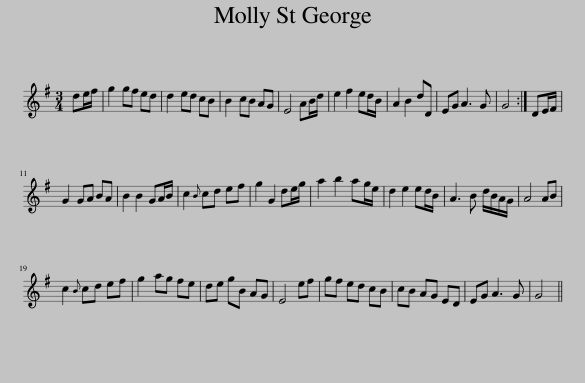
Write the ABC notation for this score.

X:1
L:1/8
M:3/4
I:linebreak $
K:G
V:1 treble
V:1
 de/f/ | g2 gf ed | d2 ed cB | B2 cB AG | E4 AB/d/ | %5
 e2 f2 ed/B/ | A2 B2 dD | EG A3 G | G4 :| DE/F/ |$ %10
 G2 GA BA | B2 B2 GA/B/ | c2{B} cd ef | g2 G2 de/g/ | a2 b2 ag/e/ | %15
 d2 e2 ed/B/ | A3 B d/B/A/G/ | A4 AB |$ c2{B} cd ef | g2 ag fe | %20
 de gB AG | E4 ef | gf ed cB | cB AG ED | EG A3 G | %25
 G4 || %26
